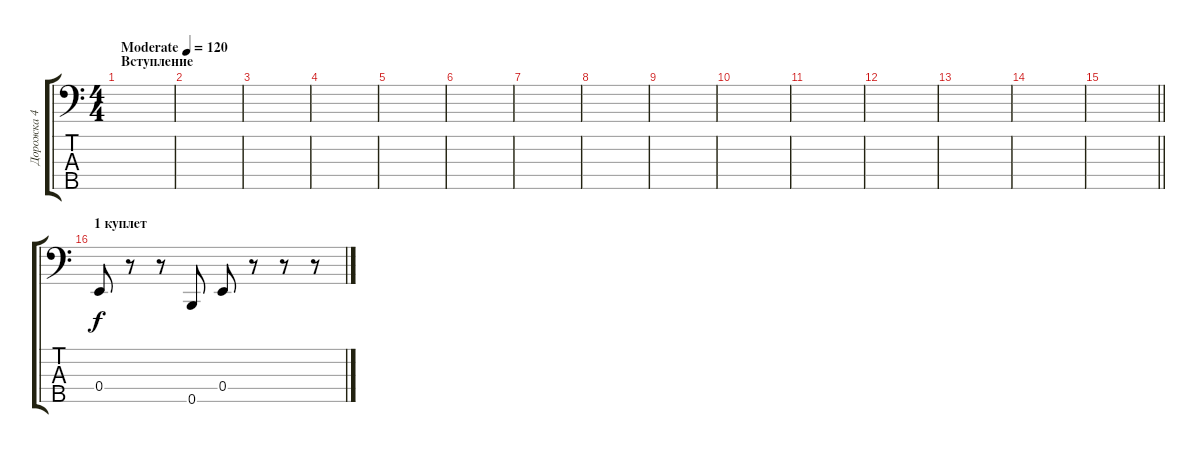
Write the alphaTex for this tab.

\track ("Дорожка 4" "Дорожка 4") {instrument electricbassfinger}
\staff {score tabs}
\tuning (G2 D2 A1 E1 B0) {hide}
\ts (4 4)
\section ("" "Вступление")
\tempo (120 "Moderate")
\clef f4
\ks c
|
|
|
|
|
|
|
|
|
|
|
|
|
|
\barLineRight lightlight
|
\section ("" "1 куплет")
0.4.8 r.8 r.8 0.5.8 0.4.8 r.8 r.8 r.8
